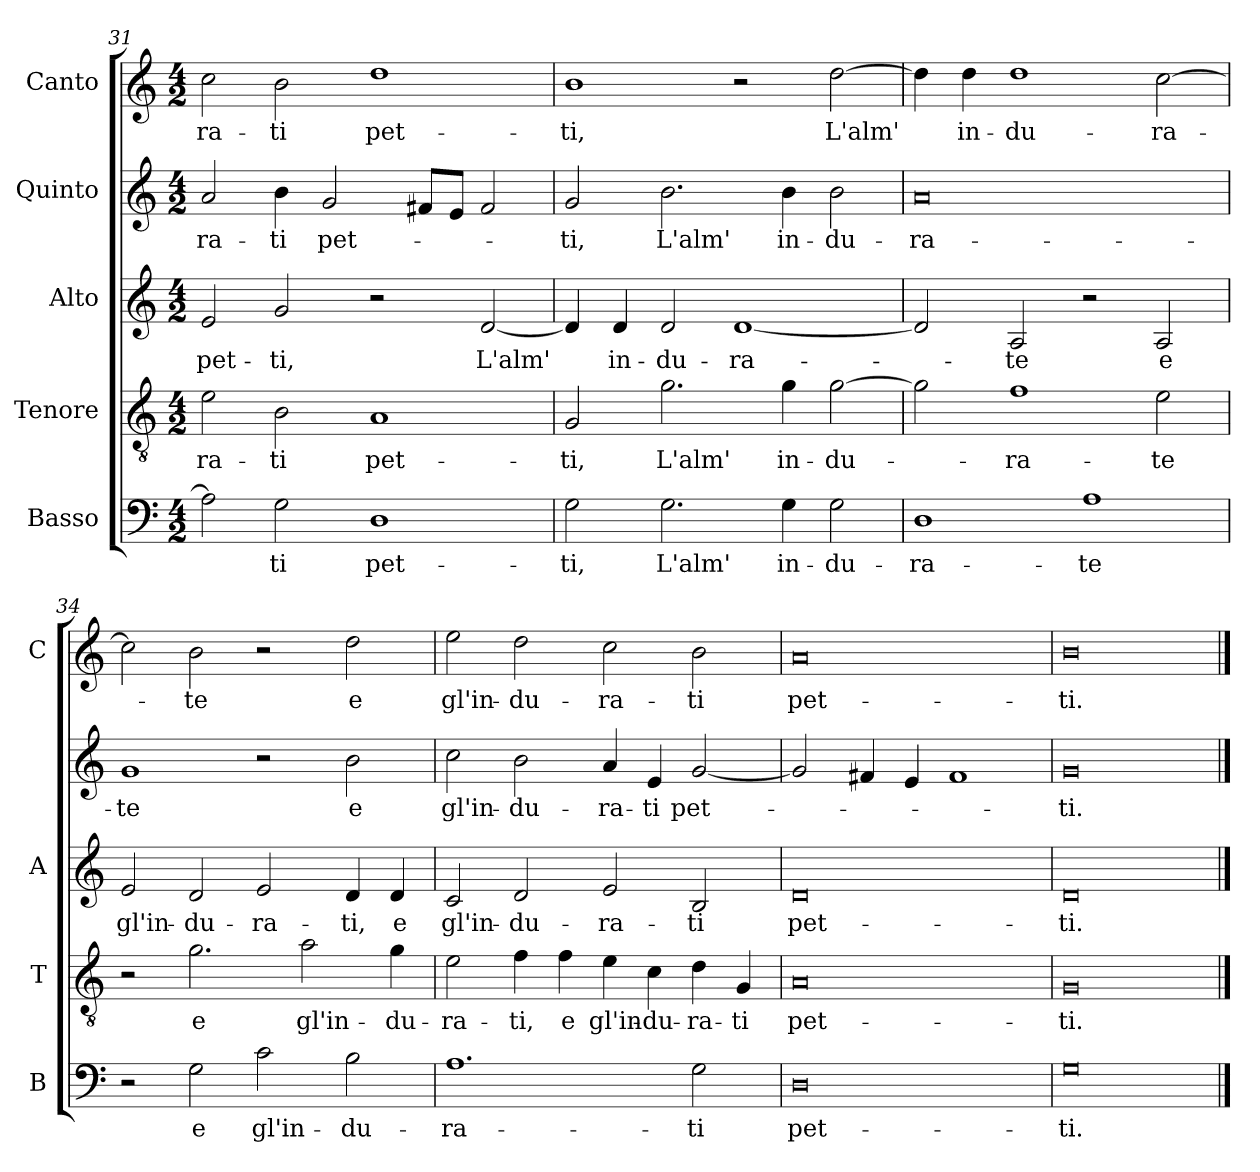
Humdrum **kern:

**kern	**text	**kern	**text	**kern	**text	**kern	**text	**kern	**text
*part5	*part5	*part4	*part4	*part3	*part3	*part2	*part2	*part1	*part1
*staff5	*staff5	*staff4	*staff4	*staff3	*staff3	*staff2	*staff2	*staff1	*staff1
*I"Basso	*	*I"Tenore	*	*I"Alto	*	*I"Quinto	*	*I"Canto	*
*I'B	*	*I'T	*	*I'A	*	*	*	*I'C	*
!!LO:PB:g=z
*clefF4	*	*clefGv2	*	*clefG2	*	*clefG2	*	*clefG2	*
*k[]	*	*k[]	*	*k[]	*	*k[]	*	*k[]	*
*C:	*	*C:	*	*C:	*	*C:	*	*C:	*
*M4/2	*	*M4/2	*	*M4/2	*	*M4/2	*	*M4/2	*
=31	=31	=31	=31	=31	=31	=31	=31	=31	=31
!	!	!	!LO:LY:b	!	!LO:LY:b	!	!LO:LY:b	!	!LO:LY:b
2A\]	.	2e\	-ra-	2e/	pet-	2a/	-ra-	2cc\	-ra-
!	!LO:LY:b	!	!LO:LY:b	!	!LO:LY:b	!	!LO:LY:b	!	!LO:LY:b
2G\	-ti	2B\	-ti	2g/	-ti,	4b\	-ti	2b\	-ti
!	!	!	!	!	!	!	!LO:LY:b	!	!
.	.	.	.	.	.	2g/	pet-	.	.
!	!LO:LY:b	!	!LO:LY:b	!	!	!	!	!	!LO:LY:b
1D	pet-	1A	pet-	2r	.	.	.	1dd	pet-
.	.	.	.	.	.	8f#X/L	.	.	.
.	.	.	.	.	.	8e/J	.	.	.
!	!	!	!	!	!LO:LY:b	!	!	!	!
.	.	.	.	[2d/	L'alm'	2f#/	.	.	.
=32	=32	=32	=32	=32	=32	=32	=32	=32	=32
!	!LO:LY:b	!	!LO:LY:b	!	!	!	!LO:LY:b	!	!LO:LY:b
2G\	-ti,	2G/	-ti,	4d/]	.	2g/	-ti,	1b	-ti,
!	!	!	!	!	!LO:LY:b	!	!	!	!
.	.	.	.	4d/	in-	.	.	.	.
!	!LO:LY:b	!	!LO:LY:b	!	!LO:LY:b	!	!LO:LY:b	!	!
2.G\	L'alm'	2.g\	L'alm'	2d/	-du-	2.b\	L'alm'	.	.
!	!	!	!	!	!LO:LY:b	!	!	!	!
.	.	.	.	[1d	-ra-	.	.	2r	.
!	!LO:LY:b	!	!LO:LY:b	!	!	!	!LO:LY:b	!	!
4G\	in-	4g\	in-	.	.	4b\	in-	.	.
!	!LO:LY:b	!	!LO:LY:b	!	!	!	!LO:LY:b	!	!LO:LY:b
2G\	-du-	[2g\	-du-	.	.	2b\	-du-	[2dd\	L'alm'
=33	=33	=33	=33	=33	=33	=33	=33	=33	=33
!	!LO:LY:b	!	!	!	!	!	!LO:LY:b	!	!
1D	-ra-	2g\]	.	2d/]	.	0a	-ra-	4dd\]	.
!	!	!	!	!	!	!	!	!	!LO:LY:b
.	.	.	.	.	.	.	.	4dd\	in-
!	!	!	!LO:LY:b	!	!LO:LY:b	!	!	!	!LO:LY:b
.	.	1f	-ra-	2A/	-te	.	.	1dd	-du-
!	!LO:LY:b	!	!	!	!	!	!	!	!
1A	-te	.	.	2r	.	.	.	.	.
!	!	!	!LO:LY:b	!	!LO:LY:b	!	!	!	!LO:LY:b
.	.	2e\	-te	2A/	e	.	.	[2cc\	-ra-
=34	=34	=34	=34	=34	=34	=34	=34	=34	=34
!	!	!	!	!	!LO:LY:b	!	!LO:LY:b	!	!
2r	.	2r	.	2e/	gl'in-	1g	-te	2cc\]	.
!	!LO:LY:b	!	!LO:LY:b	!	!LO:LY:b	!	!	!	!LO:LY:b
2G\	e	2.g\	e	2d/	-du-	.	.	2b\	-te
!	!LO:LY:b	!	!	!	!LO:LY:b	!	!	!	!
2c\	gl'in-	.	.	2e/	-ra-	2r	.	2r	.
!	!	!	!LO:LY:b	!	!	!	!	!	!
.	.	2a\	gl'in-	.	.	.	.	.	.
!	!LO:LY:b	!	!	!	!LO:LY:b	!	!LO:LY:b	!	!LO:LY:b
2B\	-du-	.	.	4d/	-ti,	2b\	e	2dd\	e
!	!	!	!LO:LY:b	!	!LO:LY:b	!	!	!	!
.	.	4g\	-du-	4d/	e	.	.	.	.
!!LO:LB:g=z
=35	=35	=35	=35	=35	=35	=35	=35	=35	=35
!	!LO:LY:b	!	!LO:LY:b	!	!LO:LY:b	!	!LO:LY:b	!	!LO:LY:b
1.A	-ra-	2e\	-ra-	2c/	gl'in-	2cc\	gl'in-	2ee\	gl'in-
!	!	!	!LO:LY:b	!	!LO:LY:b	!	!LO:LY:b	!	!LO:LY:b
.	.	4f\	-ti,	2d/	-du-	2b\	-du-	2dd\	-du-
!	!	!	!LO:LY:b	!	!	!	!	!	!
.	.	4f\	e	.	.	.	.	.	.
!	!	!	!LO:LY:b	!	!LO:LY:b	!	!LO:LY:b	!	!LO:LY:b
.	.	4e\	gl'in-	2e/	-ra-	4a/	-ra-	2cc\	-ra-
!	!	!	!LO:LY:b	!	!	!	!LO:LY:b	!	!
.	.	4c\	-du-	.	.	4e/	-ti	.	.
!	!LO:LY:b	!	!LO:LY:b	!	!LO:LY:b	!	!LO:LY:b	!	!LO:LY:b
2G\	-ti	4d\	-ra-	2B/	-ti	[2g/	pet-	2b\	-ti
!	!	!	!LO:LY:b	!	!	!	!	!	!
.	.	4G/	-ti	.	.	.	.	.	.
=36	=36	=36	=36	=36	=36	=36	=36	=36	=36
!	!LO:LY:b	!	!LO:LY:b	!	!LO:LY:b	!	!	!	!LO:LY:b
0D	pet-	0A	pet-	0d	pet-	2g/]	.	0a	pet-
.	.	.	.	.	.	4f#X/	.	.	.
.	.	.	.	.	.	4e/	.	.	.
.	.	.	.	.	.	1f#	.	.	.
=37	=37	=37	=37	=37	=37	=37	=37	=37	=37
!	!LO:LY:b	!	!LO:LY:b	!	!LO:LY:b	!	!LO:LY:b	!	!LO:LY:b
0G	-ti.	0G	-ti.	0d	-ti.	0g	-ti.	0b	-ti.
==	==	==	==	==	==	==	==	==	==
*-	*-	*-	*-	*-	*-	*-	*-	*-	*-
